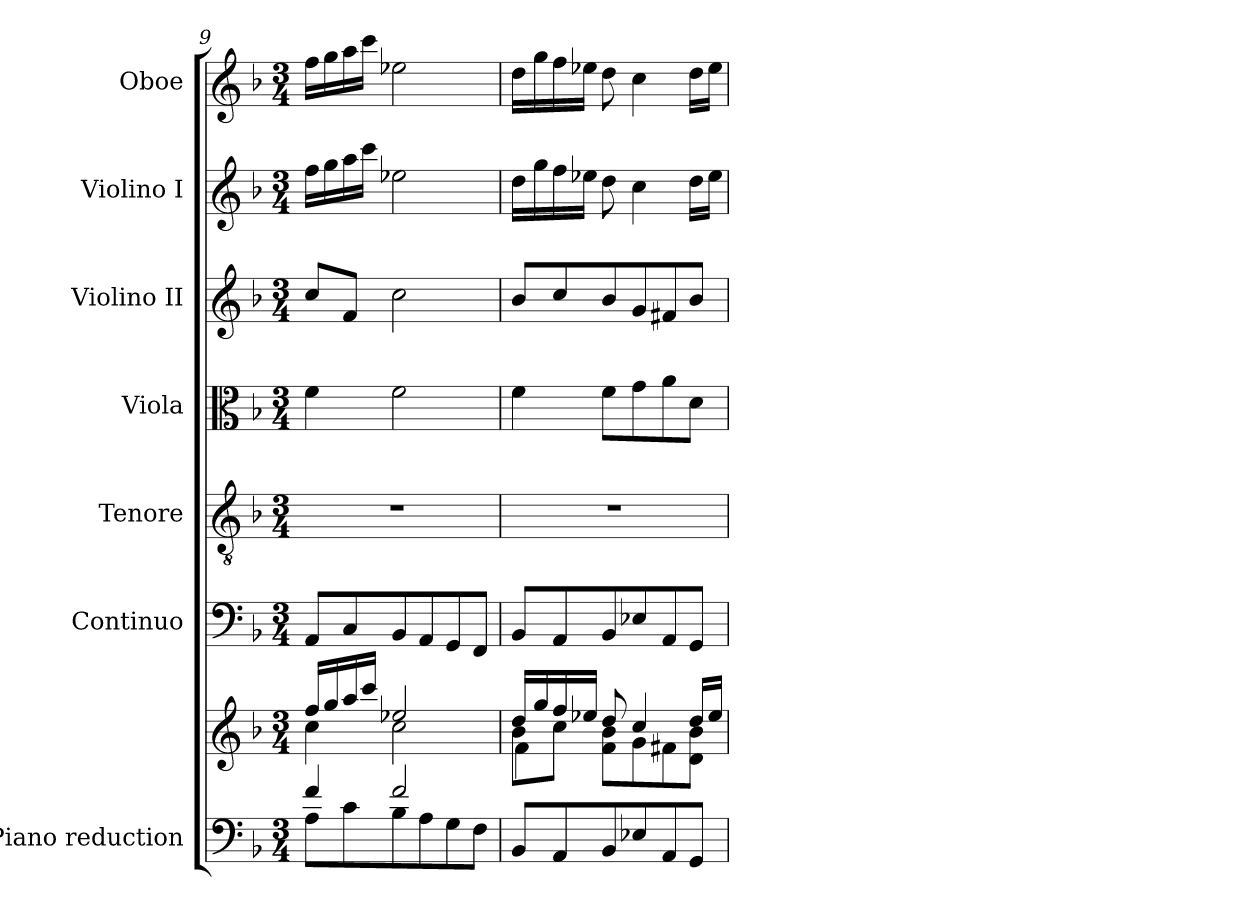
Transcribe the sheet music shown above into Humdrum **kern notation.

**kern	**kern	**kern	**kern	**kern	**kern	**kern	**kern
*part7	*part7	*part6	*part5	*part4	*part3	*part2	*part1
*staff8	*staff7	*staff6	*staff5	*staff4	*staff3	*staff2	*staff1
*I"Piano reduction	*	*I"Continuo	*I"Tenore	*I"Viola	*I"Violino II	*I"Violino I	*I"Oboe
*I'Pno	*	*	*	*I'Vla	*I'Vln	*I'Vln	*I'Ob
*clefF4	*clefG2	*clefF4	*clefGv2	*clefC3	*clefG2	*clefG2	*clefG2
*k[b-]	*k[b-]	*k[b-]	*k[b-]	*k[b-]	*k[b-]	*k[b-]	*k[b-]
*M3/4	*M3/4	*M3/4	*M3/4	*M3/4	*M3/4	*M3/4	*M3/4
=9	=9	=9	=9	=9	=9	=9	=9
*^	*^	*	*	*	*	*	*
4f/	8A\L	16ff/LL	4cc\	8AA/L	2.r	4f\	8cc/L	16ff\LL	16ff\LL
.	.	16gg/	.	.	.	.	.	16gg\	16gg\
.	8c\	16aa/	.	8C/	.	.	8f/J	16aa\	16aa\
.	.	16ccc/JJ	.	.	.	.	.	16ccc\JJ	16ccc\JJ
2f/	8B-\	2ee-X/	2cc\	8BB-/	.	2f\	2cc\	2ee-X\	2ee-X\
.	8A\	.	.	8AA/	.	.	.	.	.
.	8G\	.	.	8GG/	.	.	.	.	.
.	8F\J	.	.	8FF/J	.	.	.	.	.
*v	*v	*	*	*	*	*	*	*	*
=10	=10	=10	=10	=10	=10	=10	=10	=10
*	*	*^	*	*	*	*	*	*
8BB-/L	16dd/LL	8b-\L	4f\	8BB-/L	2.r	4f\	8b-/L	16dd\LL	16dd\LL
.	16gg/	.	.	.	.	.	.	16gg\	16gg\
8AA/	16ff/	8cc\J	.	8AA/	.	.	8cc/	16ff\	16ff\
.	16ee-X/JJ	.	.	.	.	.	.	16ee-X\JJ	16ee-X\JJ
8BB-/	8dd/	8f\ 8b-\L	2ryy	8BB-/	.	8f\L	8b-/	8dd\	8dd\
8E-X/	4cc/	8g\	.	8E-X/	.	8g\	8g/	4cc\	4cc\
8AA/	.	8f#X\	.	8AA/	.	8a\	8f#X/	.	.
8GG/J	16dd/LL	8d\ 8b-\J	.	8GG/J	.	8d\J	8b-/J	16dd\LL	16dd\LL
.	16ee-/JJ	.	.	.	.	.	.	16ee-\JJ	16ee-\JJ
*	*v	*v	*v	*	*	*	*	*	*
=	=	=	=	=	=	=	=
*-	*-	*-	*-	*-	*-	*-	*-
